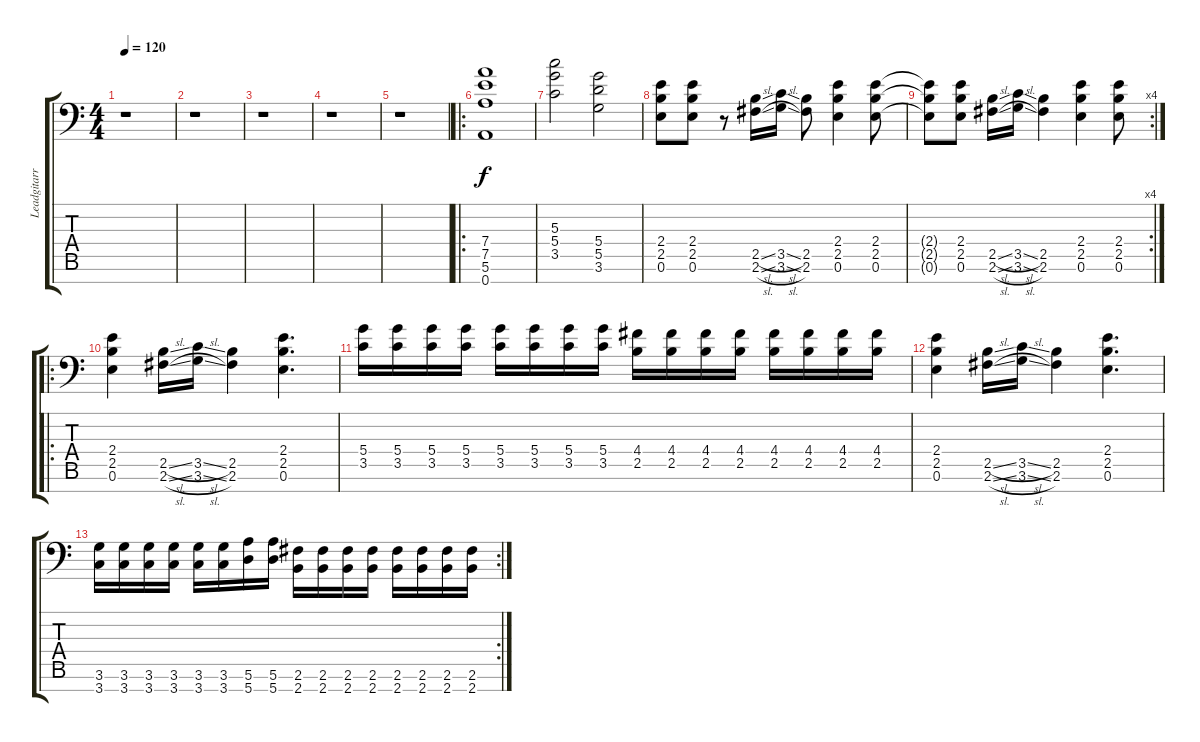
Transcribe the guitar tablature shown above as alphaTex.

\track ("Leadgitarre" "Leadgitarr") {instrument overdrivenguitar}
\staff {score tabs}
\tuning (E4 B3 G3 D3 A2 E2 A1) {hide}
\ts (4 4)
\tempo 120
\clef f4
\ks c
r.1{dy f} |
r.1 |
r.1 |
r.1 |
r.1 |
\ro
(7.4 7.5 5.6 0.7).1 |
(5.3 5.4 3.5).2 (5.4 5.5 3.6).2 |
(2.4 2.5 0.6).8 (2.4 2.5 0.6).8 r.8 (2.5{sl} 2.6{sl}).16 (3.5{sl} 3.6{sl}).16 (2.5 2.6).8 (2.4 2.5 0.6).4 (2.4 2.5 0.6).8 |
\rc 4
(2.4{t} 2.5{t} 0.6{t}).8 (2.4 2.5 0.6).8 (2.5{sl} 2.6{sl}).16 (3.5{sl} 3.6{sl}).16 (2.5 2.6).4 (2.4 2.5 0.6).4 (2.4 2.5 0.6).8 |
\ro
(2.4 2.5 0.6).4 (2.5{sl} 2.6{sl}).16 (3.5{sl} 3.6{sl}).16 (2.5 2.6).4 (2.4 2.5 0.6).4{d} |
(5.4 3.5).16 (5.4 3.5).16 (5.4 3.5).16 (5.4 3.5).16 (5.4 3.5).16 (5.4 3.5).16 (5.4 3.5).16 (5.4 3.5).16 (4.4 2.5).16 (4.4 2.5).16 (4.4 2.5).16 (4.4 2.5).16 (4.4 2.5).16 (4.4 2.5).16 (4.4 2.5).16 (4.4 2.5).16 |
(2.4 2.5 0.6).4 (2.5{sl} 2.6{sl}).16 (3.5{sl} 3.6{sl}).16 (2.5 2.6).4 (2.4 2.5 0.6).4{d} |
\rc 2
(3.6 3.7).16 (3.6 3.7).16 (3.6 3.7).16 (3.6 3.7).16 (3.6 3.7).16 (3.6 3.7).16 (5.6 5.7).16 (5.6 5.7).16 (2.6 2.7).16 (2.6 2.7).16 (2.6 2.7).16 (2.6 2.7).16 (2.6 2.7).16 (2.6 2.7).16 (2.6 2.7).16 (2.6 2.7).16
